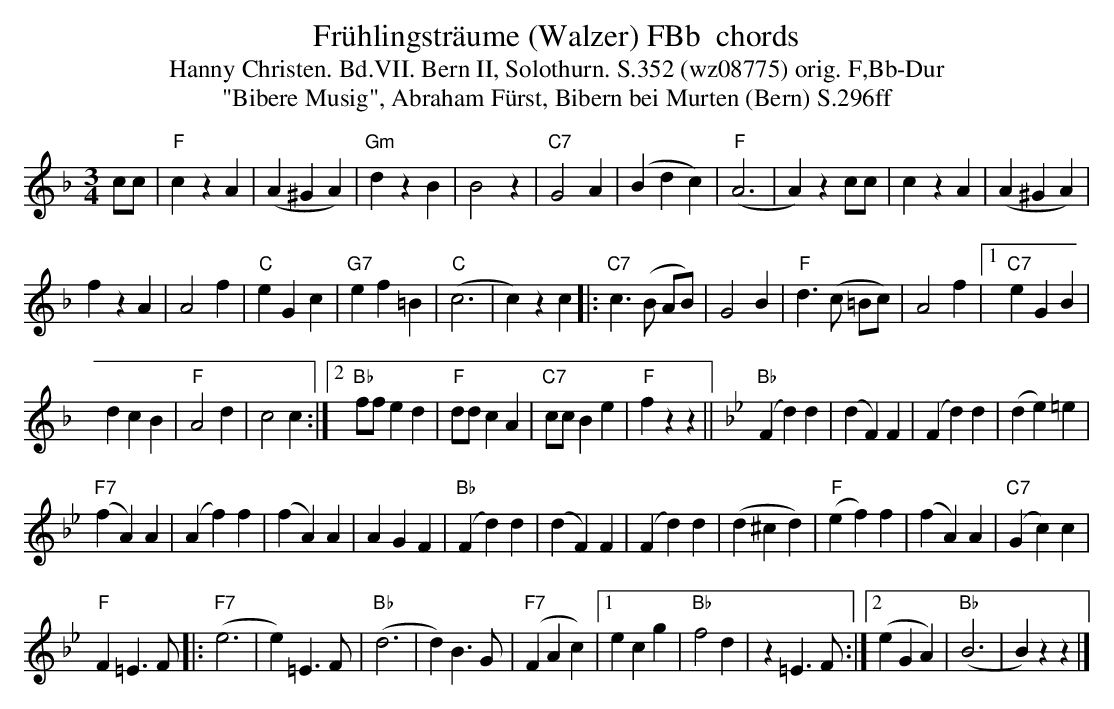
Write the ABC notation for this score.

X:1
T: Fr\"uhlingstr\"aume (Walzer) FBb  chords
T:Hanny Christen. Bd.VII. Bern II, Solothurn. S.352 (wz08775) orig. F,Bb-Dur
T: "Bibere Musig", Abraham F\"urst, Bibern bei Murten (Bern) S.296ff
M:3/4
L:1/4
K:F %%MIDI gchordon
c/c/ | "F"czA | (A^GA) | "Gm"dzB | B2z | "C7"G2A | (Bdc) | "F"(A3 | A)zc/c/ | czA | (A^GA) |
fzA | A2f | "C"eGc | "G7"ef=B | "C"(c3 | c)zc |: "C7"c>(B A/B/) | G2B | "F"d>(c =B/c/) | A2f |1 "C7"eGB |
dcB | "F"A2d | c2c :|2 "Bb"f/f/ ed | "F"d/d/cA | "C7"c/c/Be | "F"fzz || [K:Bb] "Bb"(Fd)d | (dF)F | (Fd)d | (de)=e |
"F7"(fA)A | (Af)f | (fA)A | AGF | "Bb"(Fd)d | (dF)F | (Fd)d | (d^cd) | "F"(ef)f | (fA)A | "C7"(Gc)c |
"F"F=E>F |: "F7"(e3 | e)=E>F | "Bb"(d3 | d)B>G | "F7"(FAc) |1 ecg | "Bb"f2d | z=E>F :|2 (eGA) | "Bb"(B3 | B)zz |]
